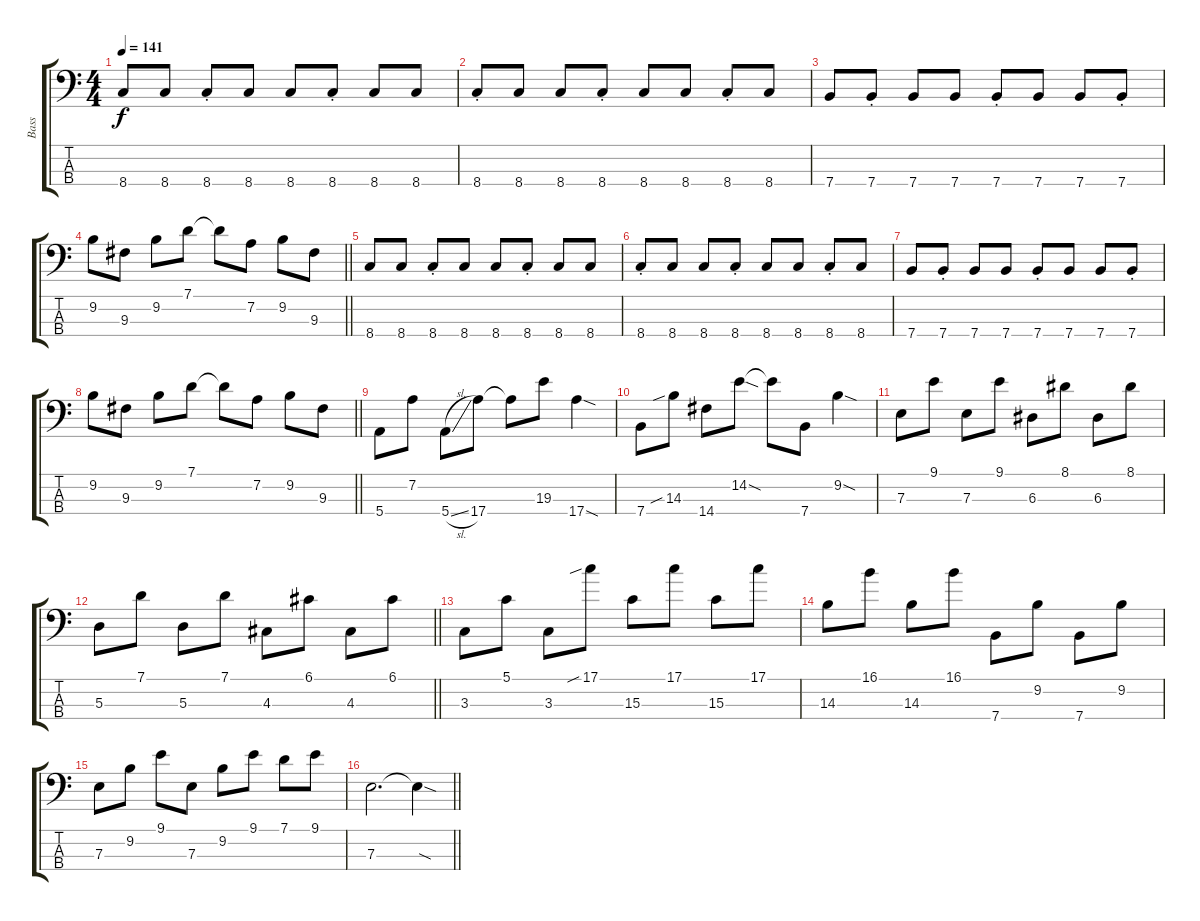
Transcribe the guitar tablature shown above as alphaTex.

\track ("Bass" "Bass") {instrument electricbassfinger}
\staff {score tabs}
\tuning (G2 D2 A1 E1) {hide}
\ts (4 4)
\tempo 141
\clef f4
\ks c
8.4.8{dy f} 8.4.8 8.4{st}.8 8.4.8 8.4.8 8.4{st}.8 8.4.8 8.4.8 |
8.4{st}.8 8.4.8 8.4.8 8.4{st}.8 8.4.8 8.4.8 8.4{st}.8 8.4.8 |
7.4.8 7.4{st}.8 7.4.8 7.4.8 7.4{st}.8 7.4.8 7.4.8 7.4{st}.8 |
\barLineRight lightlight
9.2.8 9.3.8 9.2.8 7.1.8 7.1{t}.8 7.2.8 9.2.8 9.3.8 |
8.4.8 8.4.8 8.4{st}.8 8.4.8 8.4.8 8.4{st}.8 8.4.8 8.4.8 |
8.4{st}.8 8.4.8 8.4.8 8.4{st}.8 8.4.8 8.4.8 8.4{st}.8 8.4.8 |
7.4.8 7.4{st}.8 7.4.8 7.4.8 7.4{st}.8 7.4.8 7.4.8 7.4{st}.8 |
\barLineRight lightlight
9.2.8 9.3.8 9.2.8 7.1.8 7.1{t}.8 7.2.8 9.2.8 9.3.8 |
5.4.8 7.2.8 5.4{sl}.8 17.4.8 17.4{t}.8 19.3.8 17.4{sod}.4 |
7.4.8 14.3{sib}.8 14.4.8 14.2{sod}.8 14.2{t}.8 7.4.8 9.2{sod}.4 |
7.3.8 9.1.8 7.3.8 9.1.8 6.3.8 8.1.8 6.3.8 8.1.8 |
\barLineRight lightlight
5.3.8 7.1.8 5.3.8 7.1.8 4.3.8 6.1.8 4.3.8 6.1.8 |
3.3.8 5.1.8 3.3.8 17.1{sib}.8 15.3.8 17.1.8 15.3.8 17.1.8 |
14.3.8 16.1.8 14.3.8 16.1.8 7.4.8 9.2.8 7.4.8 9.2.8 |
7.3.8 9.2.8 9.1.8 7.3.8 9.2.8 9.1.8 7.1.8 9.1.8 |
\barLineRight lightlight
7.3.2{d} 7.3{sod t}.4
